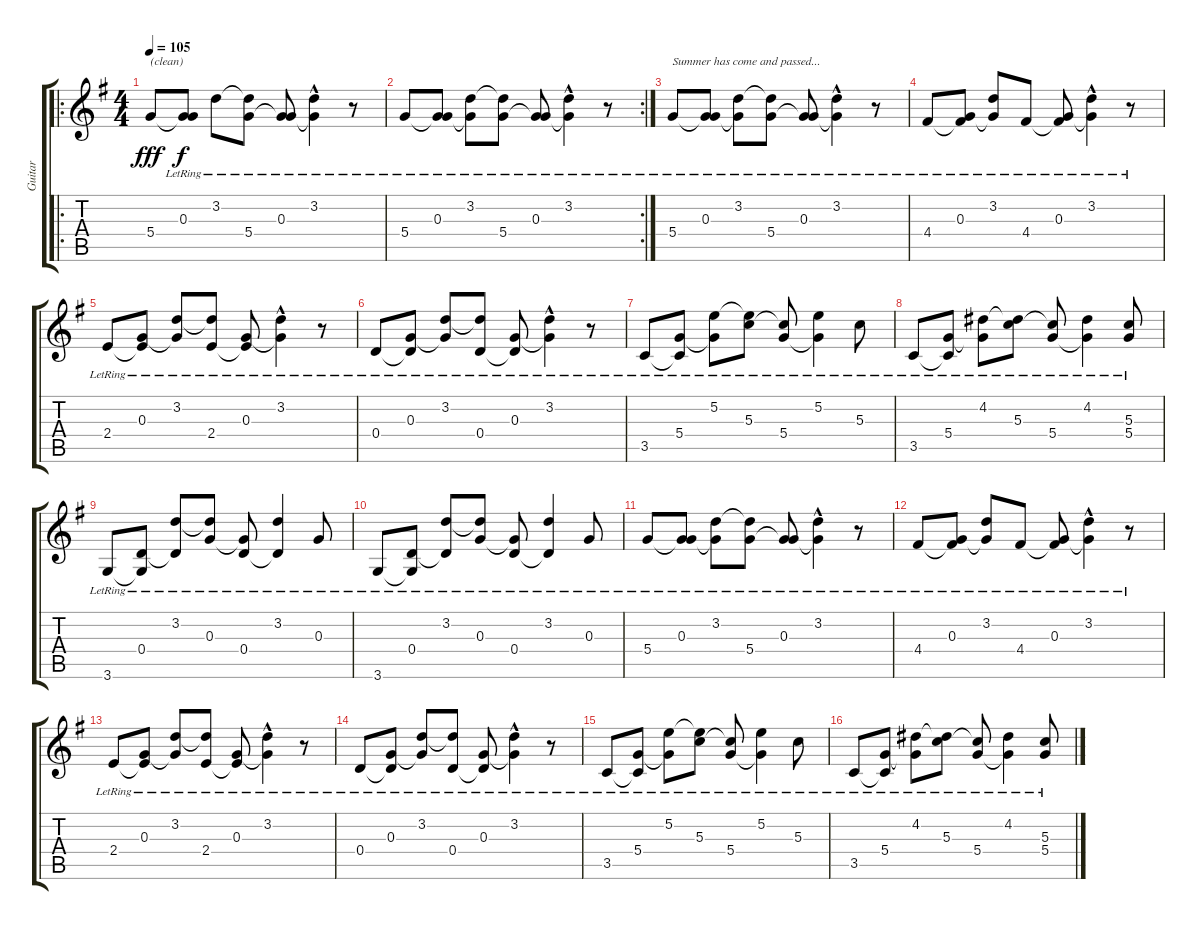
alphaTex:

\track ("Guitar" "Guitar") {instrument acousticguitarsteel}
\staff {score tabs}
\tuning (E4 B3 G3 D3 A2 E2) {hide}
\ro
\ts (4 4)
\tempo 105
\clef g2
\ks g
5.4.8{txt "(clean)" dy fff instrument acousticguitarsteel} (0.3{lr} 5.4{t}).8{dy f} 3.2{lr}.8 (3.2{t} 5.4{lr}).8 (0.3{lr} 5.4{t}).8 (3.2{hac lr} 0.3{t}).4 r.8 |
\rc 2
5.4{lr}.8 (0.3{lr} 5.4{t}).8 (3.2{lr} 0.3{t}).8 (3.2{t} 5.4{lr}).8 (0.3{lr} 5.4{t}).8 (3.2{hac lr} 0.3{t}).4 r.8 |
5.4{lr}.8{txt "Summer has come and passed..."} (0.3{lr} 5.4{t}).8 (3.2{lr} 0.3{t}).8 (3.2{t} 5.4{lr}).8 (0.3{lr} 5.4{t}).8 (3.2{hac lr} 0.3{t}).4 r.8 |
4.4{lr}.8 (0.3{lr} 4.4{t}).8 (3.2{lr} 0.3{t}).8 4.4{lr}.8 (0.3{lr} 4.4{t}).8 (3.2{hac lr} 0.3{t}).4 r.8 |
2.4{lr}.8 (0.3{lr} 2.4{t}).8 (3.2{lr} 0.3{t}).8 (3.2{t} 2.4{lr}).8 (0.3{lr} 2.4{t}).8 (3.2{hac lr} 0.3{t}).4 r.8 |
0.4{lr}.8 (0.3{lr} 0.4{t}).8 (3.2{lr} 0.3{t}).8 (3.2{t} 0.4{lr}).8 (0.3{lr} 0.4{t}).8 (3.2{hac lr} 0.3{t}).4 r.8 |
3.5{lr}.8 (5.4{lr} 3.5{t}).8 (5.2{lr} 5.4{t}).8 (5.2{t} 5.3{lr}).8 (5.3{t} 5.4{lr}).8 (5.2{lr} 5.4{t}).4 5.3{lr}.8 |
3.5{lr}.8 (5.4{lr} 3.5{t}).8 (4.2{lr} 5.4{t}).8 (4.2{t} 5.3{lr}).8 (5.3{t} 5.4{lr}).8 (4.2{lr} 5.4{t}).4 (5.3{lr} 5.4{lr}).8 |
3.6{lr}.8 (0.4{lr} 3.6{t}).8 (3.2{lr} 0.4{t}).8 (3.2{t} 0.3{lr}).8 (0.3{t} 0.4{lr}).8 (3.2{lr} 0.4{t}).4 0.3{lr}.8 |
3.6{lr}.8 (0.4{lr} 3.6{t}).8 (3.2{lr} 0.4{t}).8 (3.2{t} 0.3{lr}).8 (0.3{t} 0.4{lr}).8 (3.2{lr} 0.4{t}).4 0.3{lr}.8 |
5.4{lr}.8 (0.3{lr} 5.4{t}).8 (3.2{lr} 0.3{t}).8 (3.2{t} 5.4{lr}).8 (0.3{lr} 5.4{t}).8 (3.2{hac lr} 0.3{t}).4 r.8 |
4.4{lr}.8 (0.3{lr} 4.4{t}).8 (3.2{lr} 0.3{t}).8 4.4{lr}.8 (0.3{lr} 4.4{t}).8 (3.2{hac lr} 0.3{t}).4 r.8 |
2.4{lr}.8 (0.3{lr} 2.4{t}).8 (3.2{lr} 0.3{t}).8 (3.2{t} 2.4{lr}).8 (0.3{lr} 2.4{t}).8 (3.2{hac lr} 0.3{t}).4 r.8 |
0.4{lr}.8 (0.3{lr} 0.4{t}).8 (3.2{lr} 0.3{t}).8 (3.2{t} 0.4{lr}).8 (0.3{lr} 0.4{t}).8 (3.2{hac lr} 0.3{t}).4 r.8 |
3.5{lr}.8 (5.4{lr} 3.5{t}).8 (5.2{lr} 5.4{t}).8 (5.2{t} 5.3{lr}).8 (5.3{t} 5.4{lr}).8 (5.2{lr} 5.4{t}).4 5.3{lr}.8 |
3.5{lr}.8 (5.4{lr} 3.5{t}).8 (4.2{lr} 5.4{t}).8 (4.2{t} 5.3{lr}).8 (5.3{t} 5.4{lr}).8 (4.2{lr} 5.4{t}).4 (5.3{lr} 5.4{lr}).8
